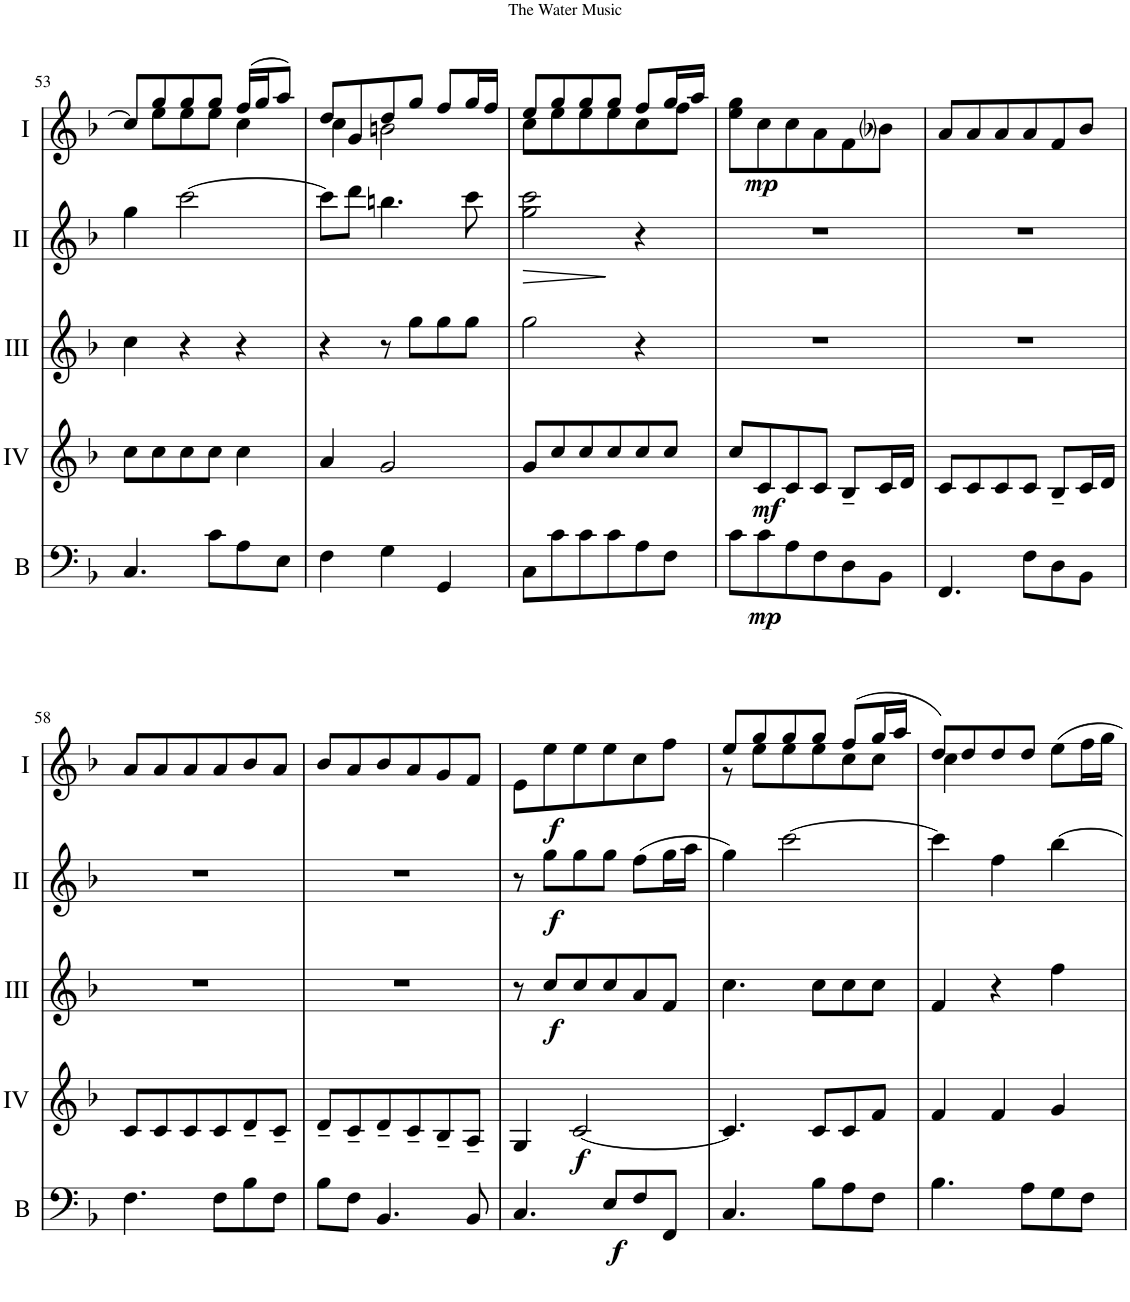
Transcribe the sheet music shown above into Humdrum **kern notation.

**kern	**dynam	**kern	**dynam	**kern	**dynam	**kern	**dynam	**kern	**dynam
*part5	*part5	*part4	*part4	*part3	*part3	*part2	*part2	*part1	*part1
*staff5	*staff5	*staff4	*staff4	*staff3	*staff3	*staff2	*staff2	*staff1	*staff1
*I"Bass	*	*I"Acc. 4	*	*I"Acc. 3	*	*I"Acc. 2	*	*I"Acc. 1	*
*I'B	*	*	*	*	*	*	*	*	*
!!LO:PB:g=z
*clefF4	*	*clefG2	*	*clefG2	*	*clefG2	*	*clefG2	*
*Trd7c12	*	*	*	*Trd7c12	*	*	*	*	*
*k[b-]	*	*k[b-]	*	*k[b-]	*	*k[b-]	*	*k[b-]	*
*M3/4	*	*M3/4	*	*M3/4	*	*M3/4	*	*M3/4	*
=53	=53	=53	=53	=53	=53	=53	=53	=53	=53
*	*	*	*	*	*	*	*	*^	*
4.C/	.	8cc\L	.	4cc\	.	4g\	.	8cc/L]	8ryy	.
.	.	8cc\	.	.	.	.	.	8gg/	8ee\L	.
.	.	8cc\	.	4r	.	[2cc\	.	8gg/	8ee\	.
8c\L	.	8cc\J	.	.	.	.	.	8gg/J	8ee\J	.
8A\	.	4cc\	.	4r	.	.	.	(16ff/LL	4cc\	.
.	.	.	.	.	.	.	.	16gg/J	.	.
8E\J	.	.	.	.	.	.	.	8aa/J)	.	.
=54	=54	=54	=54	=54	=54	=54	=54	=54	=54	=54
4F\	.	4a/	.	4r	.	8cc\L]	.	8dd/L	4cc\	.
.	.	.	.	.	.	8dd\J	.	8g/	.	.
4G\	.	2g/	.	8r	.	4.bn\	.	8dd/	2bn\	.
.	.	.	.	8gg\L	.	.	.	8gg/J	.	.
4GG/	.	.	.	8gg\	.	.	.	8ff/L	.	.
.	.	.	.	8gg\J	.	8cc\	.	16gg/L	.	.
.	.	.	.	.	.	.	.	16ff/JJ	.	.
=55	=55	=55	=55	=55	=55	=55	=55	=55	=55	=55
!	!	!	!	!	!	!	!LO:HP:b	!	!	!
8C\L	.	8g/L	.	2gg\	.	2g\ 2cc\	>	8ee/L	8cc\L	.
8c\	.	8cc/	.	.	.	.	.	8gg/	8ee\	.
8c\	.	8cc/	.	.	.	.	.	8gg/	8ee\	.
8c\	.	8cc/	.	.	.	.	.	8gg/J	8ee\	.
8A\	.	8cc/	.	4r	.	4r	.	8ff/L	8cc\	.
8F\J	.	8cc/J	.	.	.	.	.	16gg/L	8ff\J	.
.	.	.	.	.	.	.	.	16aa/JJ	.	.
*	*	*	*	*	*	*	*	*v	*v	*
.	.	.	.	.	.	.	]	.	.
=56	=56	=56	=56	=56	=56	=56	=56	=56	=56
8c\L	.	8cc/L	.	2.r	.	2.r	.	8ee\ 8gg\L	.
!	!LO:DY:b	!	!LO:DY:b	!	!	!	!	!	!LO:DY:b
8c\	mp	8c/	mf	.	.	.	.	8cc\	mp
8A\	.	8c/	.	.	.	.	.	8cc\	.
8F\	.	8c/J	.	.	.	.	.	8a\	.
8D\	.	8B-~/L	.	.	.	.	.	8f\	.
8BB-\J	.	16c/L	.	.	.	.	.	8b-i\J	.
.	.	16d/JJ	.	.	.	.	.	.	.
=57	=57	=57	=57	=57	=57	=57	=57	=57	=57
4.FF/	.	8c/L	.	2.r	.	2.r	.	8a/L	.
.	.	8c/	.	.	.	.	.	8a/	.
.	.	8c/	.	.	.	.	.	8a/	.
8F\L	.	8c/J	.	.	.	.	.	8a/	.
8D\	.	8B-~/L	.	.	.	.	.	8f/	.
8BB-\J	.	16c/L	.	.	.	.	.	8b-/J	.
.	.	16d/JJ	.	.	.	.	.	.	.
!!LO:LB:g=z
=58	=58	=58	=58	=58	=58	=58	=58	=58	=58
4.F\	.	8c/L	.	2.r	.	2.r	.	8a/L	.
.	.	8c/	.	.	.	.	.	8a/	.
.	.	8c/	.	.	.	.	.	8a/	.
8F\L	.	8c/	.	.	.	.	.	8a/	.
8B-\	.	8d~/	.	.	.	.	.	8b-/	.
8F\J	.	8c~/J	.	.	.	.	.	8a/J	.
=59	=59	=59	=59	=59	=59	=59	=59	=59	=59
8B-\L	.	8d~/L	.	2.r	.	2.r	.	8b-/L	.
8F\J	.	8c~/	.	.	.	.	.	8a/	.
4.BB-/	.	8d~/	.	.	.	.	.	8b-/	.
.	.	8c~/	.	.	.	.	.	8a/	.
.	.	8B-~/	.	.	.	.	.	8g/	.
8BB-/	.	8A~/J	.	.	.	.	.	8f/J	.
=60	=60	=60	=60	=60	=60	=60	=60	=60	=60
4.C/	.	4G/	.	8r	.	8r	.	8e\L	.
!	!	!	!	!	!LO:DY:b	!	!LO:DY:b	!	!LO:DY:b
.	.	.	.	8cc/L	f	8gg\L	f	8ee\	f
!	!	!	!LO:DY:b	!	!	!	!	!	!
.	.	[2c/	f	8cc/	.	8gg\	.	8ee\	.
!	!LO:DY:b	!	!	!	!	!	!	!	!
8E/L	f	.	.	8cc/	.	8gg\J	.	8ee\	.
8F/	.	.	.	8a/	.	(8ff\L	.	8cc\	.
8FF/J	.	.	.	8f/J	.	16gg\L	.	8ff\J	.
.	.	.	.	.	.	16aa\JJ	.	.	.
=61	=61	=61	=61	=61	=61	=61	=61	=61	=61
*	*	*	*	*	*	*	*	*^	*
4.C/	.	4.c/]	.	4.cc\	.	4gg\)	.	8ee/L	8r	.
.	.	.	.	.	.	.	.	8gg/	8ee\L	.
.	.	.	.	.	.	[2ccc\	.	8gg/	8ee\	.
8B-\L	.	8c/L	.	8cc\L	.	.	.	8gg/J	8ee\	.
8A\	.	8c/	.	8cc\	.	.	.	(8ff/L	8cc\	.
8F\J	.	8f/J	.	8cc\J	.	.	.	16gg/L	8cc\J	.
.	.	.	.	.	.	.	.	16aa/JJ	.	.
=62	=62	=62	=62	=62	=62	=62	=62	=62	=62	=62
4.B-\	.	4f/	.	4f/	.	4ccc\]	.	8dd/L)	4cc\	.
.	.	.	.	.	.	.	.	8dd/	.	.
.	.	4f/	.	4r	.	4ff\	.	8dd/	2ryy	.
8A\L	.	.	.	.	.	.	.	8dd/J	.	.
8G\	.	4g/	.	4ff\	.	[4bb-\	.	8ee\L	.	.
8F\J	.	.	.	.	.	.	.	16ff\L	.	.
.	.	.	.	.	.	.	.	16gg\JJ	.	.
*	*	*	*	*	*	*	*	*v	*v	*
=	=	=	=	=	=	=	=	=	=
*-	*-	*-	*-	*-	*-	*-	*-	*-	*-
